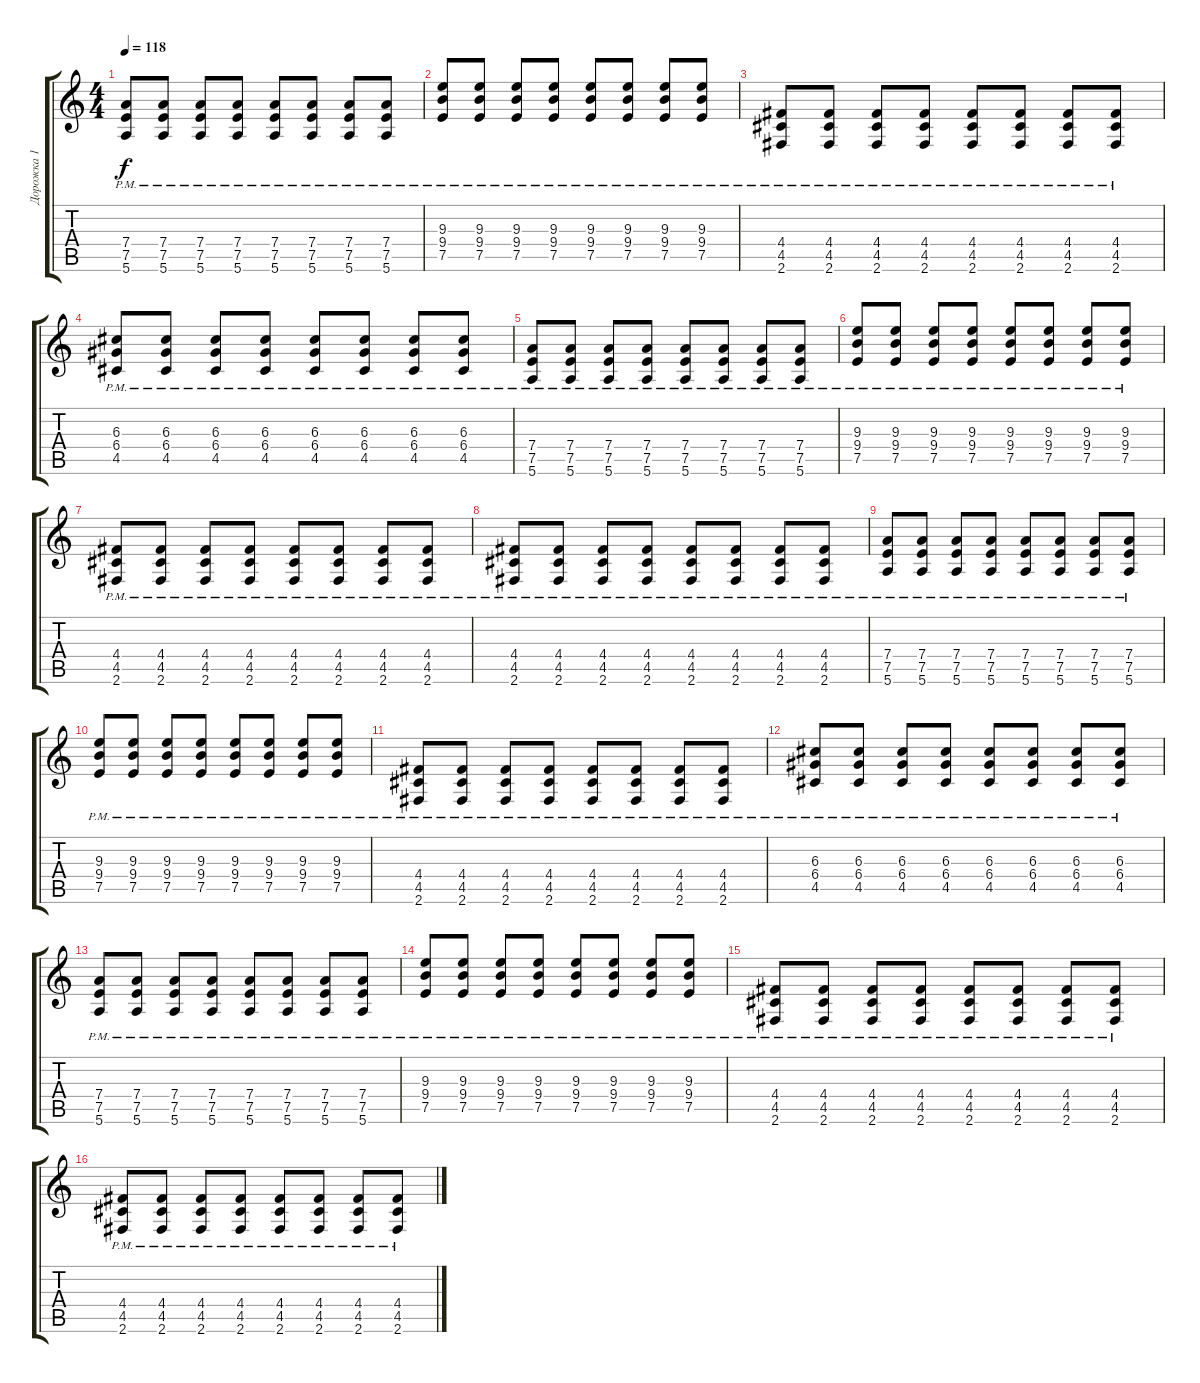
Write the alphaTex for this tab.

\track ("Дорожка 1" "Дорожка 1") {solo instrument electricguitarmuted}
\staff {score tabs}
\tuning (E4 B3 G3 D3 A2 E2) {hide}
\ts (4 4)
\tempo 118
\clef g2
\ks c
(7.4{pm} 7.5{pm} 5.6{pm}).8{dy f} (7.4{pm} 7.5{pm} 5.6{pm}).8 (7.4{pm} 7.5{pm} 5.6{pm}).8 (7.4{pm} 7.5{pm} 5.6{pm}).8 (7.4{pm} 7.5{pm} 5.6{pm}).8 (7.4{pm} 7.5{pm} 5.6{pm}).8 (7.4{pm} 7.5{pm} 5.6{pm}).8 (7.4{pm} 7.5{pm} 5.6{pm}).8 |
(9.3{pm} 9.4{pm} 7.5{pm}).8 (9.3{pm} 9.4{pm} 7.5{pm}).8 (9.3{pm} 9.4{pm} 7.5{pm}).8 (9.3{pm} 9.4{pm} 7.5{pm}).8 (9.3{pm} 9.4{pm} 7.5{pm}).8 (9.3{pm} 9.4{pm} 7.5{pm}).8 (9.3{pm} 9.4{pm} 7.5{pm}).8 (9.3{pm} 9.4{pm} 7.5{pm}).8 |
(4.4{pm} 4.5{pm} 2.6{pm}).8 (4.4{pm} 4.5{pm} 2.6{pm}).8 (4.4{pm} 4.5{pm} 2.6{pm}).8 (4.4{pm} 4.5{pm} 2.6{pm}).8 (4.4{pm} 4.5{pm} 2.6{pm}).8 (4.4{pm} 4.5{pm} 2.6{pm}).8 (4.4{pm} 4.5{pm} 2.6{pm}).8 (4.4{pm} 4.5{pm} 2.6{pm}).8 |
(6.3{pm} 6.4{pm} 4.5{pm}).8 (6.3{pm} 6.4{pm} 4.5{pm}).8 (6.3{pm} 6.4{pm} 4.5{pm}).8 (6.3{pm} 6.4{pm} 4.5{pm}).8 (6.3{pm} 6.4{pm} 4.5{pm}).8 (6.3{pm} 6.4{pm} 4.5{pm}).8 (6.3{pm} 6.4{pm} 4.5{pm}).8 (6.3{pm} 6.4{pm} 4.5{pm}).8 |
(7.4{pm} 7.5{pm} 5.6{pm}).8 (7.4{pm} 7.5{pm} 5.6{pm}).8 (7.4{pm} 7.5{pm} 5.6{pm}).8 (7.4{pm} 7.5{pm} 5.6{pm}).8 (7.4{pm} 7.5{pm} 5.6{pm}).8 (7.4{pm} 7.5{pm} 5.6{pm}).8 (7.4{pm} 7.5{pm} 5.6{pm}).8 (7.4{pm} 7.5{pm} 5.6{pm}).8 |
(9.3{pm} 9.4{pm} 7.5{pm}).8 (9.3{pm} 9.4{pm} 7.5{pm}).8 (9.3{pm} 9.4{pm} 7.5{pm}).8 (9.3{pm} 9.4{pm} 7.5{pm}).8 (9.3{pm} 9.4{pm} 7.5{pm}).8 (9.3{pm} 9.4{pm} 7.5{pm}).8 (9.3{pm} 9.4{pm} 7.5{pm}).8 (9.3{pm} 9.4{pm} 7.5{pm}).8 |
(4.4{pm} 4.5{pm} 2.6{pm}).8 (4.4{pm} 4.5{pm} 2.6{pm}).8 (4.4{pm} 4.5{pm} 2.6{pm}).8 (4.4{pm} 4.5{pm} 2.6{pm}).8 (4.4{pm} 4.5{pm} 2.6{pm}).8 (4.4{pm} 4.5{pm} 2.6{pm}).8 (4.4{pm} 4.5{pm} 2.6{pm}).8 (4.4{pm} 4.5{pm} 2.6{pm}).8 |
(4.4{pm} 4.5{pm} 2.6{pm}).8 (4.4{pm} 4.5{pm} 2.6{pm}).8 (4.4{pm} 4.5{pm} 2.6{pm}).8 (4.4{pm} 4.5{pm} 2.6{pm}).8 (4.4{pm} 4.5{pm} 2.6{pm}).8 (4.4{pm} 4.5{pm} 2.6{pm}).8 (4.4{pm} 4.5{pm} 2.6{pm}).8 (4.4{pm} 4.5{pm} 2.6{pm}).8 |
(7.4{pm} 7.5{pm} 5.6{pm}).8 (7.4{pm} 7.5{pm} 5.6{pm}).8 (7.4{pm} 7.5{pm} 5.6{pm}).8 (7.4{pm} 7.5{pm} 5.6{pm}).8 (7.4{pm} 7.5{pm} 5.6{pm}).8 (7.4{pm} 7.5{pm} 5.6{pm}).8 (7.4{pm} 7.5{pm} 5.6{pm}).8 (7.4{pm} 7.5{pm} 5.6{pm}).8 |
(9.3{pm} 9.4{pm} 7.5{pm}).8 (9.3{pm} 9.4{pm} 7.5{pm}).8 (9.3{pm} 9.4{pm} 7.5{pm}).8 (9.3{pm} 9.4{pm} 7.5{pm}).8 (9.3{pm} 9.4{pm} 7.5{pm}).8 (9.3{pm} 9.4{pm} 7.5{pm}).8 (9.3{pm} 9.4{pm} 7.5{pm}).8 (9.3{pm} 9.4{pm} 7.5{pm}).8 |
(4.4{pm} 4.5{pm} 2.6{pm}).8 (4.4{pm} 4.5{pm} 2.6{pm}).8 (4.4{pm} 4.5{pm} 2.6{pm}).8 (4.4{pm} 4.5{pm} 2.6{pm}).8 (4.4{pm} 4.5{pm} 2.6{pm}).8 (4.4{pm} 4.5{pm} 2.6{pm}).8 (4.4{pm} 4.5{pm} 2.6{pm}).8 (4.4{pm} 4.5{pm} 2.6{pm}).8 |
(6.3{pm} 6.4{pm} 4.5{pm}).8 (6.3{pm} 6.4{pm} 4.5{pm}).8 (6.3{pm} 6.4{pm} 4.5{pm}).8 (6.3{pm} 6.4{pm} 4.5{pm}).8 (6.3{pm} 6.4{pm} 4.5{pm}).8 (6.3{pm} 6.4{pm} 4.5{pm}).8 (6.3{pm} 6.4{pm} 4.5{pm}).8 (6.3{pm} 6.4{pm} 4.5{pm}).8 |
(7.4{pm} 7.5{pm} 5.6{pm}).8 (7.4{pm} 7.5{pm} 5.6{pm}).8 (7.4{pm} 7.5{pm} 5.6{pm}).8 (7.4{pm} 7.5{pm} 5.6{pm}).8 (7.4{pm} 7.5{pm} 5.6{pm}).8 (7.4{pm} 7.5{pm} 5.6{pm}).8 (7.4{pm} 7.5{pm} 5.6{pm}).8 (7.4{pm} 7.5{pm} 5.6{pm}).8 |
(9.3{pm} 9.4{pm} 7.5{pm}).8 (9.3{pm} 9.4{pm} 7.5{pm}).8 (9.3{pm} 9.4{pm} 7.5{pm}).8 (9.3{pm} 9.4{pm} 7.5{pm}).8 (9.3{pm} 9.4{pm} 7.5{pm}).8 (9.3{pm} 9.4{pm} 7.5{pm}).8 (9.3{pm} 9.4{pm} 7.5{pm}).8 (9.3{pm} 9.4{pm} 7.5{pm}).8 |
(4.4{pm} 4.5{pm} 2.6{pm}).8 (4.4{pm} 4.5{pm} 2.6{pm}).8 (4.4{pm} 4.5{pm} 2.6{pm}).8 (4.4{pm} 4.5{pm} 2.6{pm}).8 (4.4{pm} 4.5{pm} 2.6{pm}).8 (4.4{pm} 4.5{pm} 2.6{pm}).8 (4.4{pm} 4.5{pm} 2.6{pm}).8 (4.4{pm} 4.5{pm} 2.6{pm}).8 |
(4.4{pm} 4.5{pm} 2.6{pm}).8 (4.4{pm} 4.5{pm} 2.6{pm}).8 (4.4{pm} 4.5{pm} 2.6{pm}).8 (4.4{pm} 4.5{pm} 2.6{pm}).8 (4.4{pm} 4.5{pm} 2.6{pm}).8 (4.4{pm} 4.5{pm} 2.6{pm}).8 (4.4{pm} 4.5{pm} 2.6{pm}).8 (4.4{pm} 4.5{pm} 2.6{pm}).8
